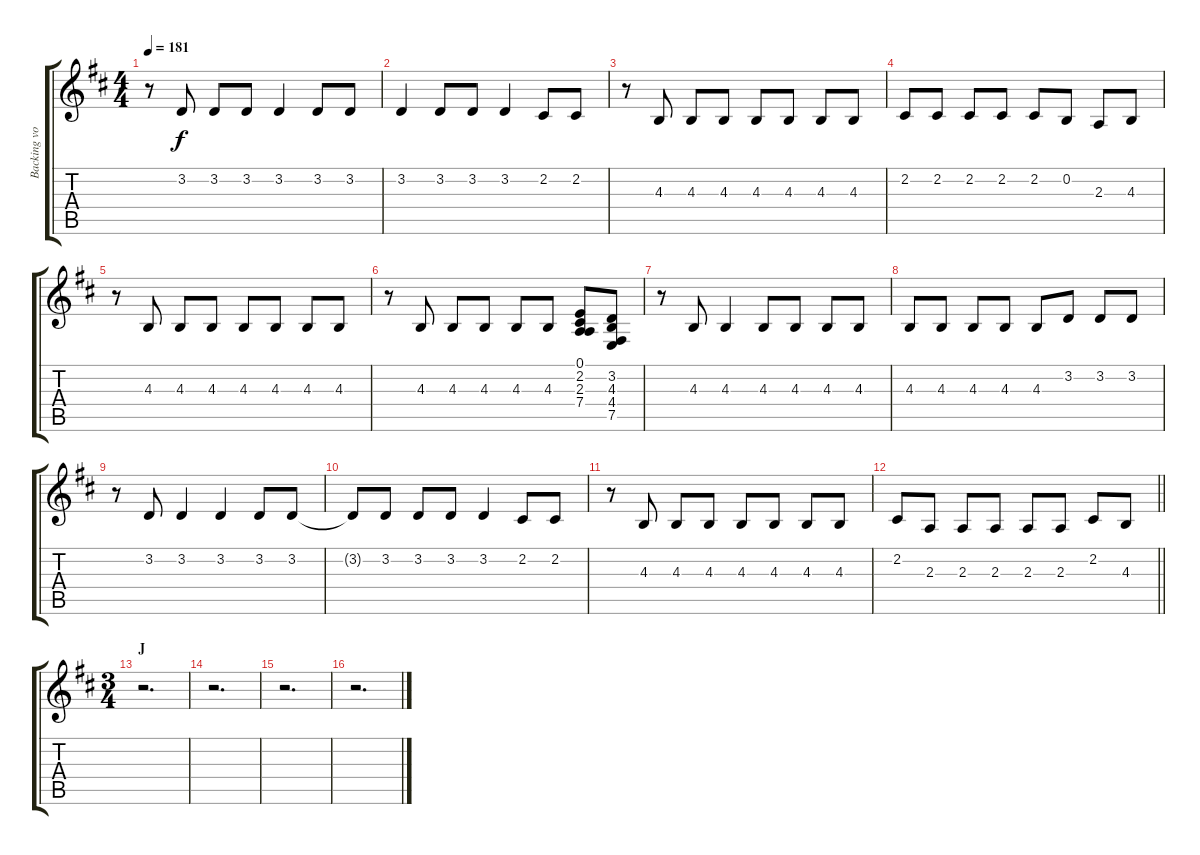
\track ("Backing vocals" "Backing vo") {instrument tenorsax}
\staff {score tabs}
\tuning (E4 B3 G3 D3 A2 E2) {hide}
\ts (4 4)
\tempo 181
\clef g2
\ks d
r.8{dy f} 3.2.8 3.2.8 3.2.8 3.2.4 3.2.8 3.2.8 |
3.2.4 3.2.8 3.2.8 3.2.4 2.2.8 2.2.8 |
r.8 4.3.8 4.3.8 4.3.8 4.3.8 4.3.8 4.3.8 4.3.8 |
2.2.8 2.2.8 2.2.8 2.2.8 2.2.8 0.2.8 2.3.8 4.3.8 |
r.8 4.3.8 4.3.8 4.3.8 4.3.8 4.3.8 4.3.8 4.3.8 |
r.8 4.3.8 4.3.8 4.3.8 4.3.8 4.3.8 (0.1 2.2 2.3 7.4).8 (3.2 4.3 4.4 7.5).8 |
r.8 4.3.8 4.3.4 4.3.8 4.3.8 4.3.8 4.3.8 |
4.3.8 4.3.8 4.3.8 4.3.8 4.3.8 3.2.8 3.2.8 3.2.8 |
r.8 3.2.8 3.2.4 3.2.4 3.2.8 3.2.8 |
3.2{t}.8 3.2.8 3.2.8 3.2.8 3.2.4 2.2.8 2.2.8 |
r.8 4.3.8 4.3.8 4.3.8 4.3.8 4.3.8 4.3.8 4.3.8 |
\barLineRight lightlight
2.2.8 2.3.8 2.3.8 2.3.8 2.3.8 2.3.8 2.2.8 4.3.8 |
\ts (3 4)
\section ("" "J")
r.2{d} |
r.2{d} |
r.2{d} |
r.2{d}
